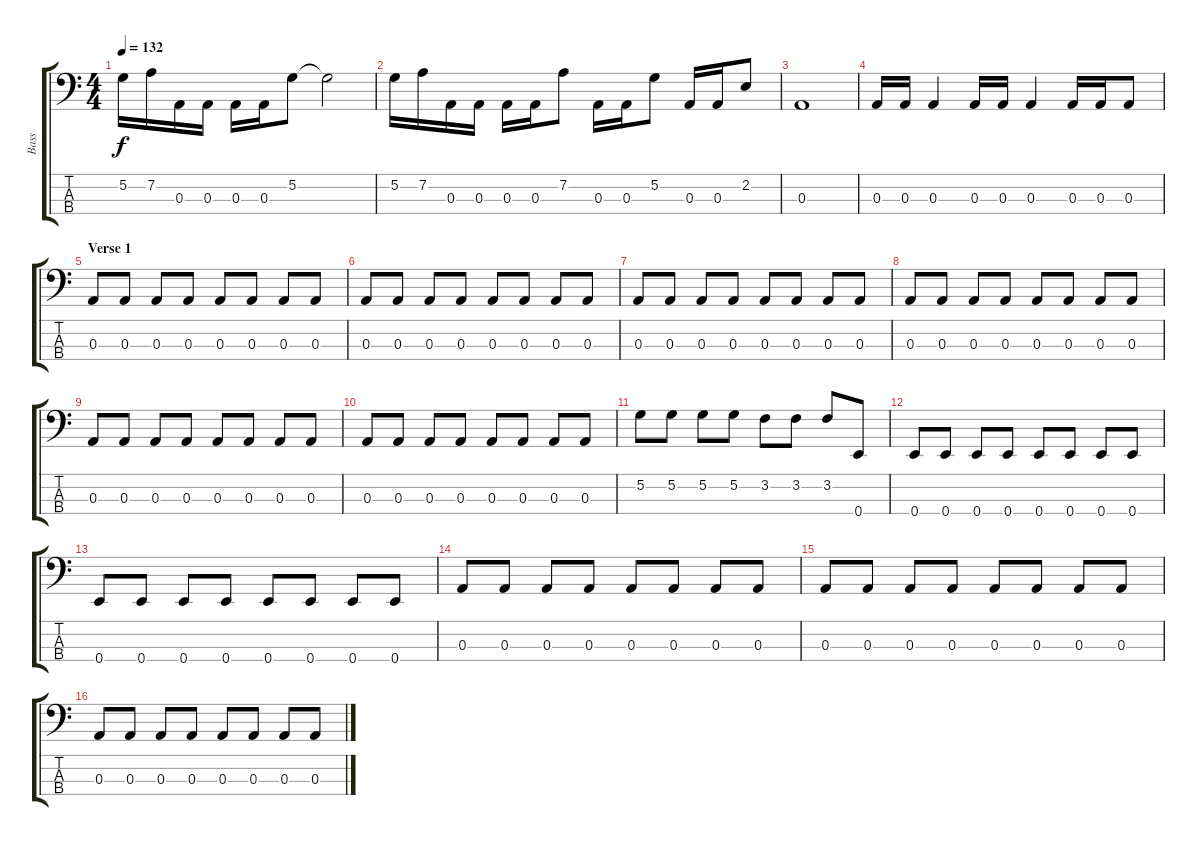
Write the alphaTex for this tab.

\track ("Bass" "Bass") {instrument electricbasspick}
\staff {score tabs}
\tuning (G2 D2 A1 E1) {hide}
\ts (4 4)
\tempo 132
\clef f4
\ks c
5.2.16{dy f} 7.2.16 0.3.16 0.3.16 0.3.16 0.3.16 5.2.8 5.2{t}.2 |
5.2.16 7.2.16 0.3.16 0.3.16 0.3.16 0.3.16 7.2.8 0.3.16 0.3.16 5.2.8 0.3.16 0.3.16 2.2.8 |
0.3.1 |
0.3.16 0.3.16 0.3.4 0.3.16 0.3.16 0.3.4 0.3.16 0.3.16 0.3.8 |
\section ("" "Verse 1")
0.3.8 0.3.8 0.3.8 0.3.8 0.3.8 0.3.8 0.3.8 0.3.8 |
0.3.8 0.3.8 0.3.8 0.3.8 0.3.8 0.3.8 0.3.8 0.3.8 |
0.3.8 0.3.8 0.3.8 0.3.8 0.3.8 0.3.8 0.3.8 0.3.8 |
0.3.8 0.3.8 0.3.8 0.3.8 0.3.8 0.3.8 0.3.8 0.3.8 |
0.3.8 0.3.8 0.3.8 0.3.8 0.3.8 0.3.8 0.3.8 0.3.8 |
0.3.8 0.3.8 0.3.8 0.3.8 0.3.8 0.3.8 0.3.8 0.3.8 |
5.2.8 5.2.8 5.2.8 5.2.8 3.2.8 3.2.8 3.2.8 0.4.8 |
0.4.8 0.4.8 0.4.8 0.4.8 0.4.8 0.4.8 0.4.8 0.4.8 |
0.4.8 0.4.8 0.4.8 0.4.8 0.4.8 0.4.8 0.4.8 0.4.8 |
0.3.8 0.3.8 0.3.8 0.3.8 0.3.8 0.3.8 0.3.8 0.3.8 |
0.3.8 0.3.8 0.3.8 0.3.8 0.3.8 0.3.8 0.3.8 0.3.8 |
0.3.8 0.3.8 0.3.8 0.3.8 0.3.8 0.3.8 0.3.8 0.3.8
